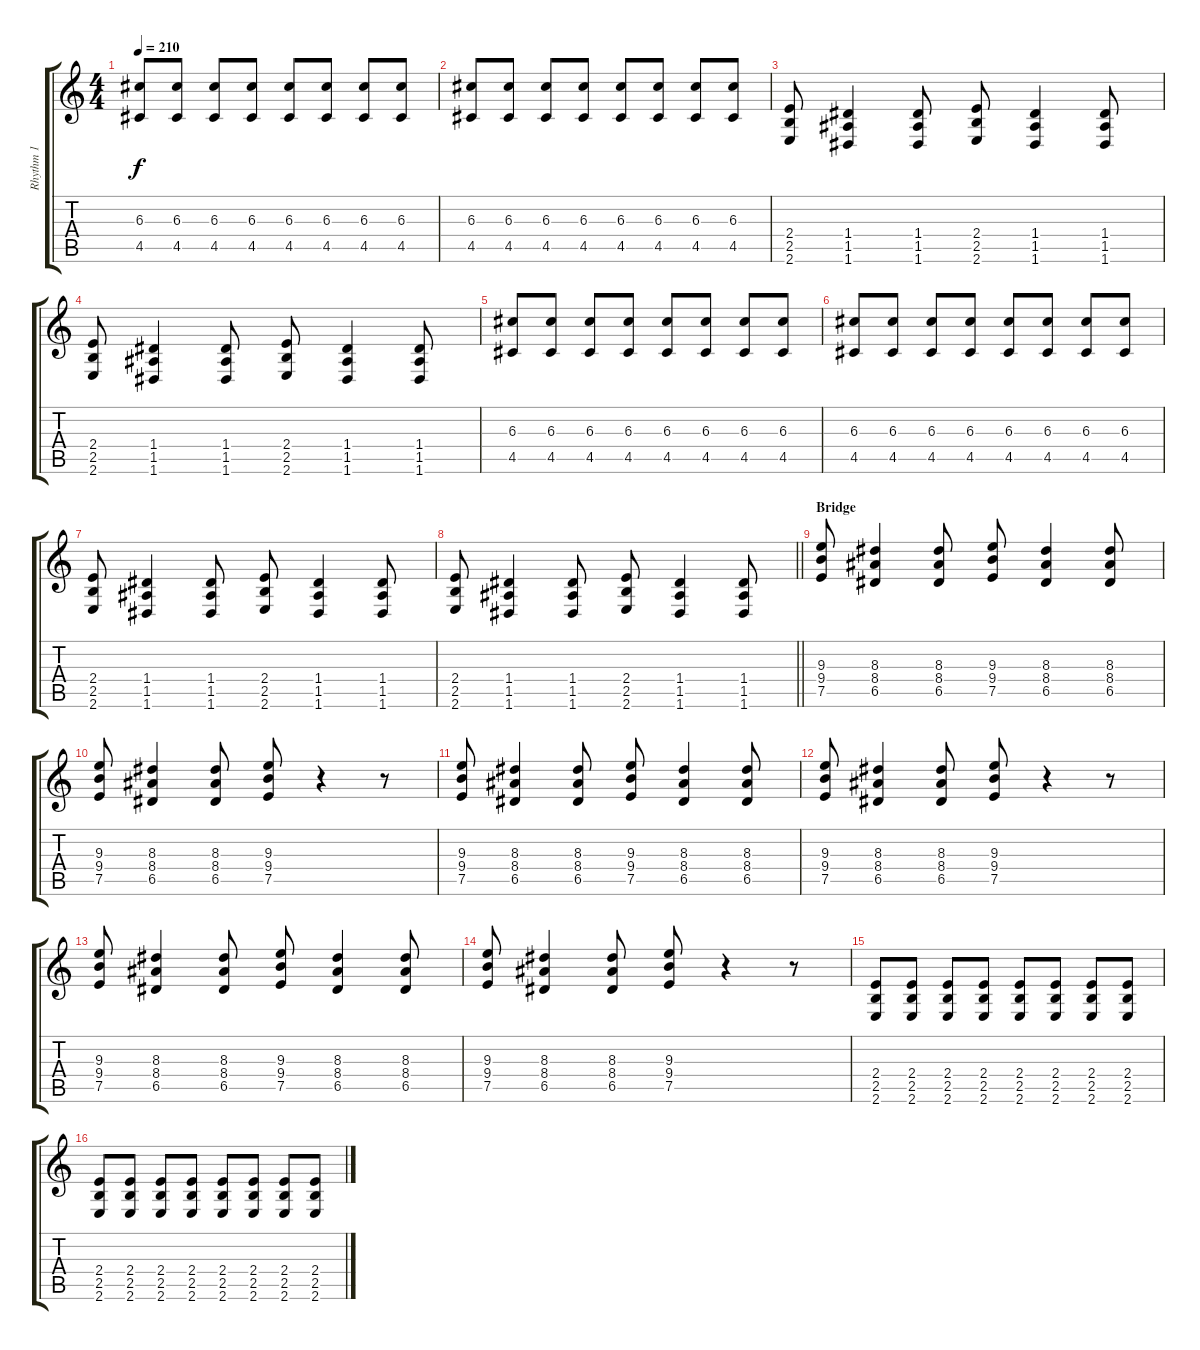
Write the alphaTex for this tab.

\track ("Rhythm 1" "Rhythm 1") {instrument overdrivenguitar}
\staff {score tabs}
\tuning (E4 B3 G3 D3 A2 D2) {hide}
\ts (4 4)
\tempo 210
\clef g2
\ks c
(6.3 4.5).8{dy f} (6.3 4.5).8 (6.3 4.5).8 (6.3 4.5).8 (6.3 4.5).8 (6.3 4.5).8 (6.3 4.5).8 (6.3 4.5).8 |
(6.3 4.5).8 (6.3 4.5).8 (6.3 4.5).8 (6.3 4.5).8 (6.3 4.5).8 (6.3 4.5).8 (6.3 4.5).8 (6.3 4.5).8 |
(2.4 2.5 2.6).8 (1.4 1.5 1.6).4 (1.4 1.5 1.6).8 (2.4 2.5 2.6).8 (1.4 1.5 1.6).4 (1.4 1.5 1.6).8 |
(2.4 2.5 2.6).8 (1.4 1.5 1.6).4 (1.4 1.5 1.6).8 (2.4 2.5 2.6).8 (1.4 1.5 1.6).4 (1.4 1.5 1.6).8 |
(6.3 4.5).8 (6.3 4.5).8 (6.3 4.5).8 (6.3 4.5).8 (6.3 4.5).8 (6.3 4.5).8 (6.3 4.5).8 (6.3 4.5).8 |
(6.3 4.5).8 (6.3 4.5).8 (6.3 4.5).8 (6.3 4.5).8 (6.3 4.5).8 (6.3 4.5).8 (6.3 4.5).8 (6.3 4.5).8 |
(2.4 2.5 2.6).8 (1.4 1.5 1.6).4 (1.4 1.5 1.6).8 (2.4 2.5 2.6).8 (1.4 1.5 1.6).4 (1.4 1.5 1.6).8 |
\barLineRight lightlight
(2.4 2.5 2.6).8 (1.4 1.5 1.6).4 (1.4 1.5 1.6).8 (2.4 2.5 2.6).8 (1.4 1.5 1.6).4 (1.4 1.5 1.6).8 |
\section ("" "Bridge")
(9.3 9.4 7.5).8 (8.3 8.4 6.5).4 (8.3 8.4 6.5).8 (9.3 9.4 7.5).8 (8.3 8.4 6.5).4 (8.3 8.4 6.5).8 |
(9.3 9.4 7.5).8 (8.3 8.4 6.5).4 (8.3 8.4 6.5).8 (9.3 9.4 7.5).8 r.4 r.8 |
(9.3 9.4 7.5).8 (8.3 8.4 6.5).4 (8.3 8.4 6.5).8 (9.3 9.4 7.5).8 (8.3 8.4 6.5).4 (8.3 8.4 6.5).8 |
(9.3 9.4 7.5).8 (8.3 8.4 6.5).4 (8.3 8.4 6.5).8 (9.3 9.4 7.5).8 r.4 r.8 |
(9.3 9.4 7.5).8 (8.3 8.4 6.5).4 (8.3 8.4 6.5).8 (9.3 9.4 7.5).8 (8.3 8.4 6.5).4 (8.3 8.4 6.5).8 |
(9.3 9.4 7.5).8 (8.3 8.4 6.5).4 (8.3 8.4 6.5).8 (9.3 9.4 7.5).8 r.4 r.8 |
(2.4 2.5 2.6).8 (2.4 2.5 2.6).8 (2.4 2.5 2.6).8 (2.4 2.5 2.6).8 (2.4 2.5 2.6).8 (2.4 2.5 2.6).8 (2.4 2.5 2.6).8 (2.4 2.5 2.6).8 |
(2.4 2.5 2.6).8 (2.4 2.5 2.6).8 (2.4 2.5 2.6).8 (2.4 2.5 2.6).8 (2.4 2.5 2.6).8 (2.4 2.5 2.6).8 (2.4 2.5 2.6).8 (2.4 2.5 2.6).8
